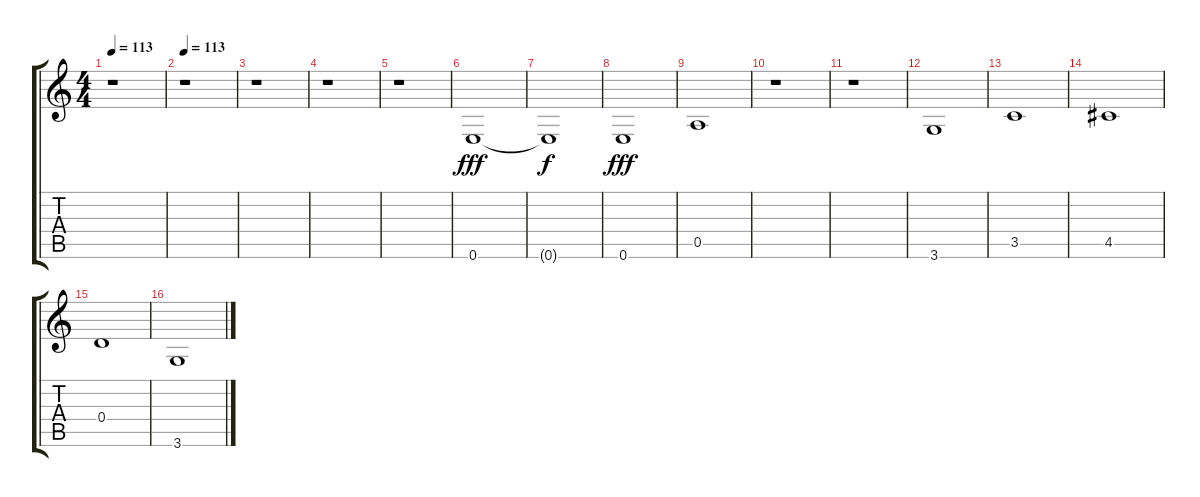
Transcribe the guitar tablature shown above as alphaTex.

\track "" {instrument electricbassfinger}
\staff {score tabs}
\tuning (E4 B3 G3 D3 A2 E2) {hide}
\ts (4 4)
\tempo 113
\clef g2
\ks c
r.1{dy fff} |
\tempo 113
r.1 |
r.1 |
r.1 |
r.1 |
0.6.1 |
0.6{t}.1{dy f} |
0.6.1{dy fff} |
0.5.1 |
r.1 |
r.1 |
3.6.1 |
3.5.1 |
4.5.1 |
0.4.1 |
3.6.1
